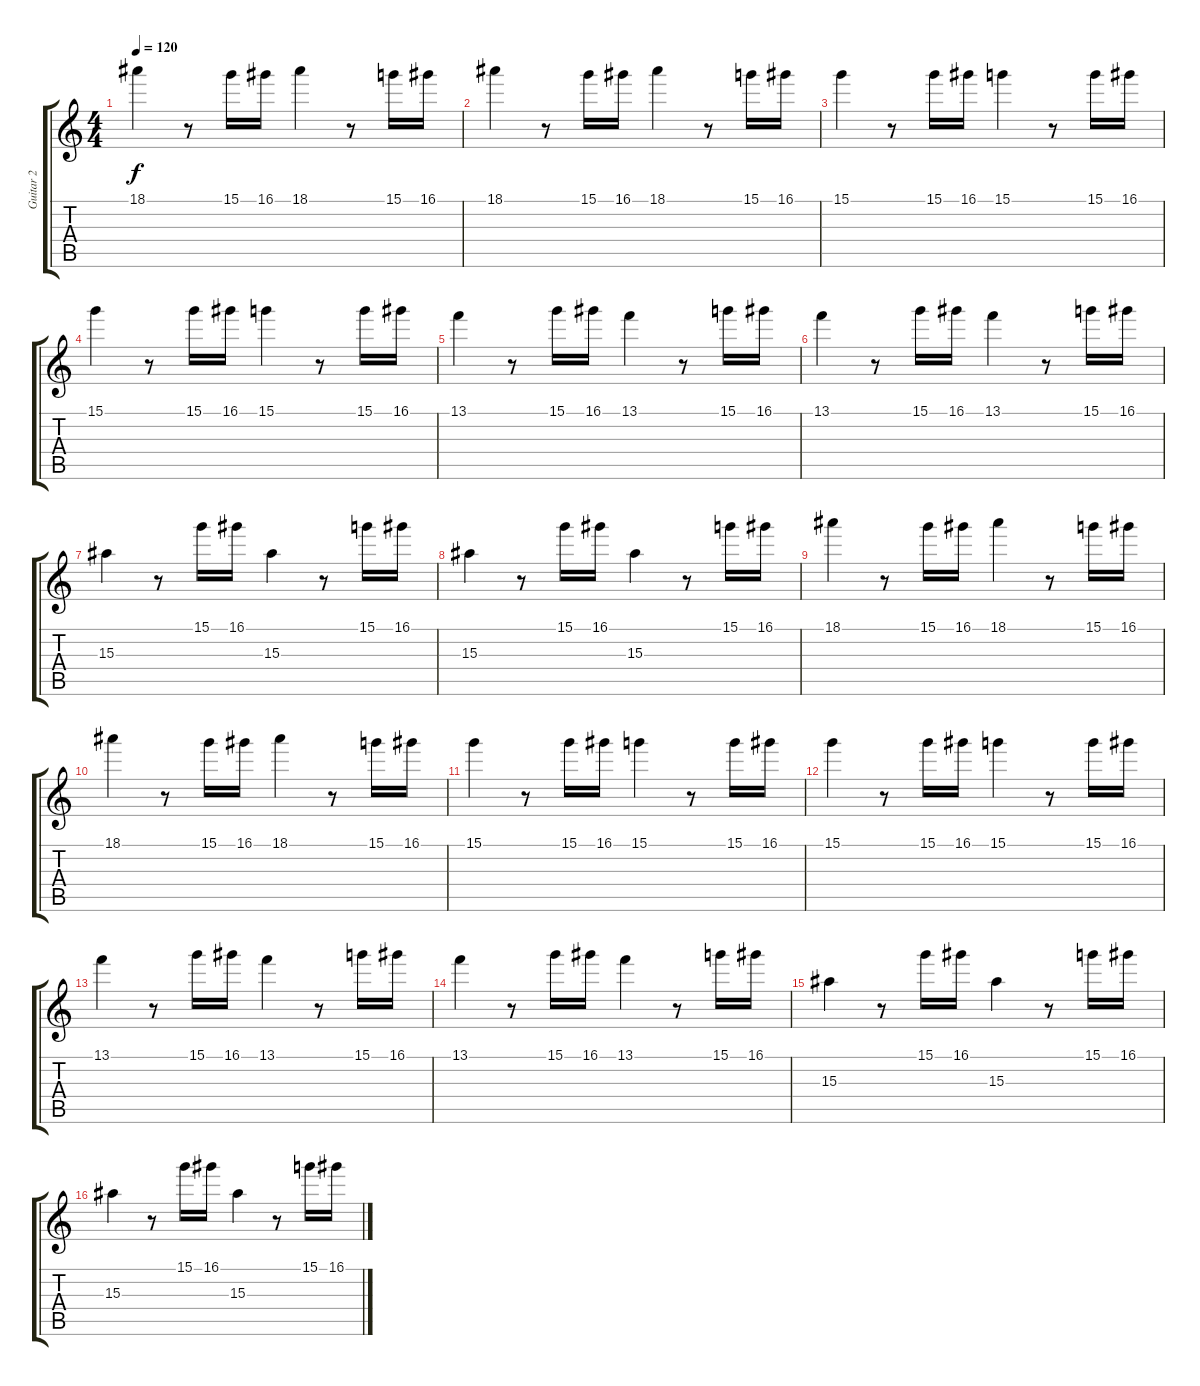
\track ("Guitar 2" "Guitar 2") {instrument distortionguitar}
\staff {score tabs}
\tuning (E4 B3 G3 D3 A2 E2) {hide}
\ts (4 4)
\tempo 120
\clef g2
\ks c
18.1.4{dy f} r.8 15.1.16 16.1.16 18.1.4 r.8 15.1.16 16.1.16 |
18.1.4 r.8 15.1.16 16.1.16 18.1.4 r.8 15.1.16 16.1.16 |
15.1.4 r.8 15.1.16 16.1.16 15.1.4 r.8 15.1.16 16.1.16 |
15.1.4 r.8 15.1.16 16.1.16 15.1.4 r.8 15.1.16 16.1.16 |
13.1.4 r.8 15.1.16 16.1.16 13.1.4 r.8 15.1.16 16.1.16 |
13.1.4 r.8 15.1.16 16.1.16 13.1.4 r.8 15.1.16 16.1.16 |
15.3.4 r.8 15.1.16 16.1.16 15.3.4 r.8 15.1.16 16.1.16 |
15.3.4 r.8 15.1.16 16.1.16 15.3.4 r.8 15.1.16 16.1.16 |
18.1.4 r.8 15.1.16 16.1.16 18.1.4 r.8 15.1.16 16.1.16 |
18.1.4 r.8 15.1.16 16.1.16 18.1.4 r.8 15.1.16 16.1.16 |
15.1.4 r.8 15.1.16 16.1.16 15.1.4 r.8 15.1.16 16.1.16 |
15.1.4 r.8 15.1.16 16.1.16 15.1.4 r.8 15.1.16 16.1.16 |
13.1.4 r.8 15.1.16 16.1.16 13.1.4 r.8 15.1.16 16.1.16 |
13.1.4 r.8 15.1.16 16.1.16 13.1.4 r.8 15.1.16 16.1.16 |
15.3.4 r.8 15.1.16 16.1.16 15.3.4 r.8 15.1.16 16.1.16 |
15.3.4 r.8 15.1.16 16.1.16 15.3.4 r.8 15.1.16 16.1.16
